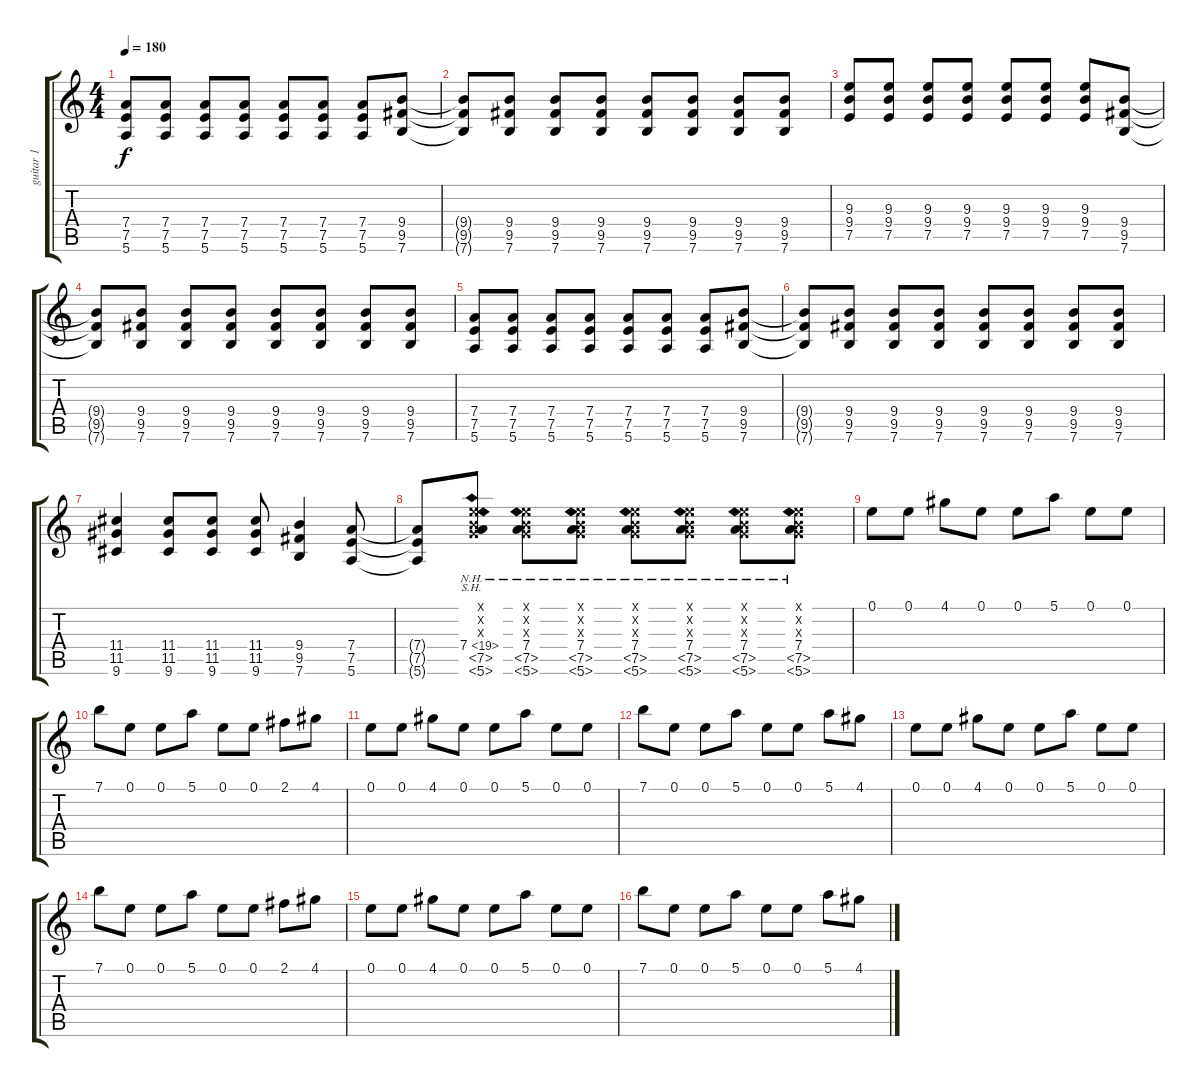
\track ("guitar 1" "guitar 1") {instrument distortionguitar}
\staff {score tabs}
\tuning (E4 B3 G3 D3 A2 E2) {hide}
\ts (4 4)
\tempo 180
\clef g2
\ks c
(7.4{t} 7.5{t} 5.6{t}).8{dy f} (7.4 7.5 5.6).8 (7.4 7.5 5.6).8 (7.4 7.5 5.6).8 (7.4 7.5 5.6).8 (7.4 7.5 5.6).8 (7.4 7.5 5.6).8 (9.4 9.5 7.6).8 |
(9.4{t} 9.5{t} 7.6{t}).8 (9.4 9.5 7.6).8 (9.4 9.5 7.6).8 (9.4 9.5 7.6).8 (9.4 9.5 7.6).8 (9.4 9.5 7.6).8 (9.4 9.5 7.6).8 (9.4 9.5 7.6).8 |
(9.3 9.4 7.5).8 (9.3 9.4 7.5).8 (9.3 9.4 7.5).8 (9.3 9.4 7.5).8 (9.3 9.4 7.5).8 (9.3 9.4 7.5).8 (9.3 9.4 7.5).8 (9.4 9.5 7.6).8 |
(9.4{t} 9.5{t} 7.6{t}).8 (9.4 9.5 7.6).8 (9.4 9.5 7.6).8 (9.4 9.5 7.6).8 (9.4 9.5 7.6).8 (9.4 9.5 7.6).8 (9.4 9.5 7.6).8 (9.4 9.5 7.6).8 |
(7.4 7.5 5.6).8 (7.4 7.5 5.6).8 (7.4 7.5 5.6).8 (7.4 7.5 5.6).8 (7.4 7.5 5.6).8 (7.4 7.5 5.6).8 (7.4 7.5 5.6).8 (9.4 9.5 7.6).8 |
(9.4{t} 9.5{t} 7.6{t}).8 (9.4 9.5 7.6).8 (9.4 9.5 7.6).8 (9.4 9.5 7.6).8 (9.4 9.5 7.6).8 (9.4 9.5 7.6).8 (9.4 9.5 7.6).8 (9.4 9.5 7.6).8 |
(11.4 11.5 9.6).4 (11.4 11.5 9.6).8 (11.4 11.5 9.6).8 (11.4 11.5 9.6).8 (9.4 9.5 7.6).4 (7.4 7.5 5.6).8 |
(7.4{t} 7.5{t} 5.6{t}).8 (0.1{x} 0.2{x} 0.3{x} 7.4{sh 12} 7.5{nh} 5.6{nh}).8 (0.1{x} 0.2{x} 0.3{x} 7.4 7.5{nh} 5.6{nh}).8 (0.1{x} 0.2{x} 0.3{x} 7.4 7.5{nh} 5.6{nh}).8 (0.1{x} 0.2{x} 0.3{x} 7.4 7.5{nh} 5.6{nh}).8 (0.1{x} 0.2{x} 0.3{x} 7.4 7.5{nh} 5.6{nh}).8 (0.1{x} 0.2{x} 0.3{x} 7.4 7.5{nh} 5.6{nh}).8 (0.1{x} 0.2{x} 0.3{x} 7.4 7.5{nh} 5.6{nh}).8 |
0.1.8{volume 16} 0.1.8 4.1.8 0.1.8 0.1.8 5.1.8 0.1.8 0.1.8 |
7.1.8 0.1.8 0.1.8 5.1.8 0.1.8 0.1.8 2.1.8 4.1.8 |
0.1.8 0.1.8 4.1.8 0.1.8 0.1.8 5.1.8 0.1.8 0.1.8 |
7.1.8 0.1.8 0.1.8 5.1.8 0.1.8 0.1.8 5.1.8 4.1.8 |
0.1.8 0.1.8 4.1.8 0.1.8 0.1.8 5.1.8 0.1.8 0.1.8 |
7.1.8 0.1.8 0.1.8 5.1.8 0.1.8 0.1.8 2.1.8 4.1.8 |
0.1.8 0.1.8 4.1.8 0.1.8 0.1.8 5.1.8 0.1.8 0.1.8 |
7.1.8 0.1.8 0.1.8 5.1.8 0.1.8 0.1.8 5.1.8 4.1.8
